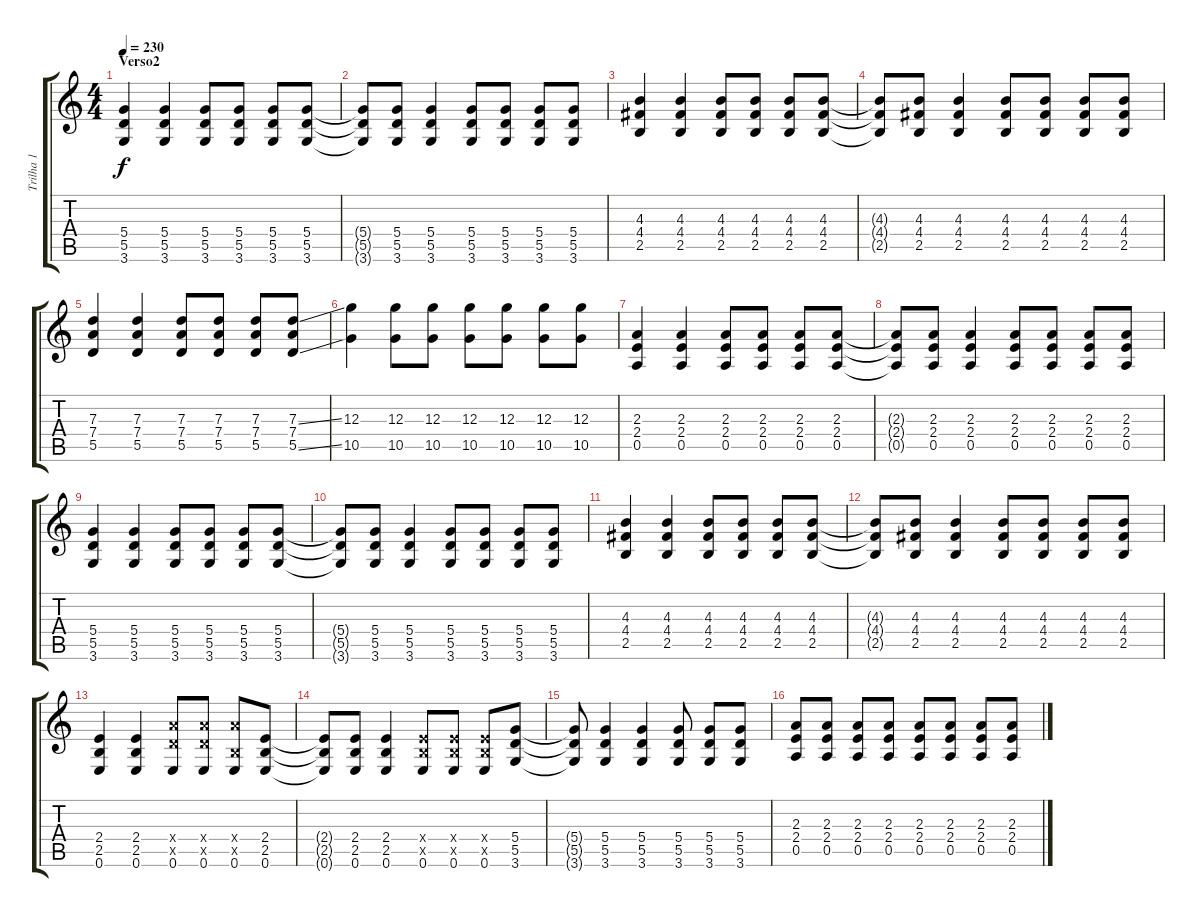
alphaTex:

\track ("Trilha 1" "Trilha 1") {instrument distortionguitar}
\staff {score tabs}
\tuning (E4 B3 G3 D3 A2 E2) {hide}
\ts (4 4)
\section ("" "Verso2")
\tempo 230
\clef g2
\ks c
(5.4 5.5 3.6).4{dy f} (5.4 5.5 3.6).4 (5.4 5.5 3.6).8 (5.4 5.5 3.6).8 (5.4 5.5 3.6).8 (5.4 5.5 3.6).8 |
(5.4{t} 5.5{t} 3.6{t}).8 (5.4 5.5 3.6).8 (5.4 5.5 3.6).4 (5.4 5.5 3.6).8 (5.4 5.5 3.6).8 (5.4 5.5 3.6).8 (5.4 5.5 3.6).8 |
(4.3 4.4 2.5).4 (4.3 4.4 2.5).4 (4.3 4.4 2.5).8 (4.3 4.4 2.5).8 (4.3 4.4 2.5).8 (4.3 4.4 2.5).8 |
(4.3{t} 4.4{t} 2.5{t}).8 (4.3 4.4 2.5).8 (4.3 4.4 2.5).4 (4.3 4.4 2.5).8 (4.3 4.4 2.5).8 (4.3 4.4 2.5).8 (4.3 4.4 2.5).8 |
(7.3 7.4 5.5).4 (7.3 7.4 5.5).4 (7.3 7.4 5.5).8 (7.3 7.4 5.5).8 (7.3 7.4 5.5).8 (7.3{ss} 7.4 5.5{ss}).8 |
(12.3 10.5).4 (12.3 10.5).8 (12.3 10.5).8 (12.3 10.5).8 (12.3 10.5).8 (12.3 10.5).8 (12.3 10.5).8 |
(2.3 2.4 0.5).4 (2.3 2.4 0.5).4 (2.3 2.4 0.5).8 (2.3 2.4 0.5).8 (2.3 2.4 0.5).8 (2.3 2.4 0.5).8 |
(2.3{t} 2.4{t} 0.5{t}).8 (2.3 2.4 0.5).8 (2.3 2.4 0.5).4 (2.3 2.4 0.5).8 (2.3 2.4 0.5).8 (2.3 2.4 0.5).8 (2.3 2.4 0.5).8 |
(5.4 5.5 3.6).4 (5.4 5.5 3.6).4 (5.4 5.5 3.6).8 (5.4 5.5 3.6).8 (5.4 5.5 3.6).8 (5.4 5.5 3.6).8 |
(5.4{t} 5.5{t} 3.6{t}).8 (5.4 5.5 3.6).8 (5.4 5.5 3.6).4 (5.4 5.5 3.6).8 (5.4 5.5 3.6).8 (5.4 5.5 3.6).8 (5.4 5.5 3.6).8 |
(4.3 4.4 2.5).4 (4.3 4.4 2.5).4 (4.3 4.4 2.5).8 (4.3 4.4 2.5).8 (4.3 4.4 2.5).8 (4.3 4.4 2.5).8 |
(4.3{t} 4.4{t} 2.5{t}).8 (4.3 4.4 2.5).8 (4.3 4.4 2.5).4 (4.3 4.4 2.5).8 (4.3 4.4 2.5).8 (4.3 4.4 2.5).8 (4.3 4.4 2.5).8 |
(2.4 2.5 0.6).4 (2.4 2.5 0.6).4 (7.4{x} 5.5{x} 0.6).8 (7.4{x} 5.5{x} 0.6).8 (7.4{x} 2.5{x} 0.6).8 (2.4 2.5 0.6).8 |
(2.4{t} 2.5{t} 0.6{t}).8 (2.4 2.5 0.6).8 (2.4 2.5 0.6).4 (2.4{x} 2.5{x} 0.6).8 (2.4{x} 2.5{x} 0.6).8 (2.4{x} 2.5{x} 0.6).8 (5.4 5.5 3.6).8 |
(5.4{t} 5.5{t} 3.6{t}).8 (5.4 5.5 3.6).4 (5.4 5.5 3.6).4 (5.4 5.5 3.6).8 (5.4 5.5 3.6).8 (5.4 5.5 3.6).8 |
(2.3 2.4 0.5).8 (2.3 2.4 0.5).8 (2.3 2.4 0.5).8 (2.3 2.4 0.5).8 (2.3 2.4 0.5).8 (2.3 2.4 0.5).8 (2.3 2.4 0.5).8 (2.3 2.4 0.5).8
